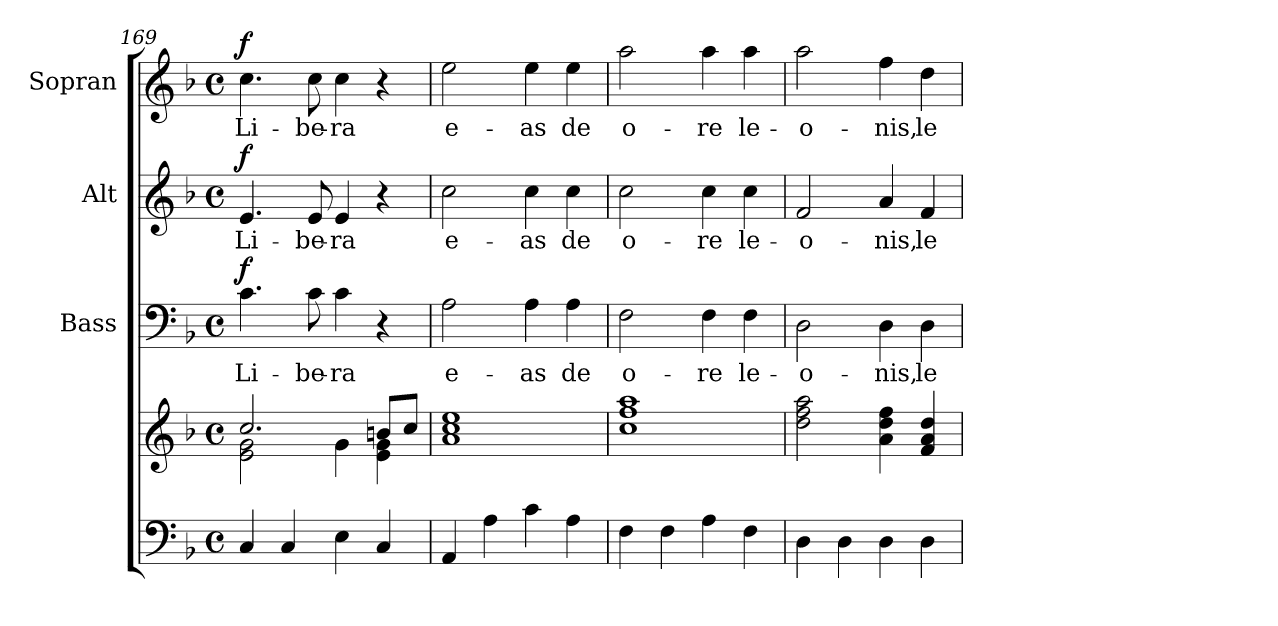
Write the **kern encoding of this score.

**kern	**kern	**kern	**text	**dynam	**kern	**text	**dynam	**kern	**text	**dynam
*part4	*part4	*part3	*part3	*part3	*part2	*part2	*part2	*part1	*part1	*part1
*staff5	*staff4	*staff3	*staff3	*staff3	*staff2	*staff2	*staff2	*staff1	*staff1	*staff1
*	*	*I"Bass	*	*	*I"Alt	*	*	*I"Sopran	*	*
*	*	*I'B.	*	*	*I'A.	*	*	*I'S.	*	*
*clefF4	*clefG2	*clefF4	*	*	*clefG2	*	*	*clefG2	*	*
*k[b-]	*k[b-]	*k[b-]	*	*	*k[b-]	*	*	*k[b-]	*	*
*F:	*F:	*F:	*	*	*F:	*	*	*F:	*	*
*M4/4	*M4/4	*M4/4	*	*	*M4/4	*	*	*M4/4	*	*
*met(c)	*met(c)	*met(c)	*	*	*met(c)	*	*	*met(c)	*	*
=169	=169	=169	=169	=169	=169	=169	=169	=169	=169	=169
*	*^	*	*	*	*	*	*	*	*	*
!	!	!	!	!LO:LY:b	!LO:DY:a	!	!LO:LY:b	!LO:DY:a	!	!LO:LY:b	!LO:DY:a
4C/	2.cc/	2e\ 2g\	4.c\	Li-	f	4.e/	Li-	f	4.cc\	Li-	f
4C/	.	.	.	.	.	.	.	.	.	.	.
!	!	!	!	!LO:LY:b	!	!	!LO:LY:b	!	!	!LO:LY:b	!
.	.	.	8c\	-be-	.	8e/	-be-	.	8cc\	-be-	.
!	!	!	!	!LO:LY:b	!	!	!LO:LY:b	!	!	!LO:LY:b	!
4E\	.	4g\	4c\	-ra	.	4e/	-ra	.	4cc\	-ra	.
4C/	8bn/L	4e\ 4g\	4r	.	.	4r	.	.	4r	.	.
.	8cc/J	.	.	.	.	.	.	.	.	.	.
*	*v	*v	*	*	*	*	*	*	*	*	*
=170	=170	=170	=170	=170	=170	=170	=170	=170	=170	=170
!	!	!	!LO:LY:b	!	!	!LO:LY:b	!	!	!LO:LY:b	!
4AA/	1a 1cc 1ee	2A\	e-	.	2cc\	e-	.	2ee\	e-	.
4A\	.	.	.	.	.	.	.	.	.	.
!	!	!	!LO:LY:b	!	!	!LO:LY:b	!	!	!LO:LY:b	!
4c\	.	4A\	-as	.	4cc\	-as	.	4ee\	-as	.
!	!	!	!LO:LY:b	!	!	!LO:LY:b	!	!	!LO:LY:b	!
4A\	.	4A\	de	.	4cc\	de	.	4ee\	de	.
!!LO:PB:g=z
=171	=171	=171	=171	=171	=171	=171	=171	=171	=171	=171
!	!	!	!LO:LY:b	!	!	!LO:LY:b	!	!	!LO:LY:b	!
4F\	1cc 1ff 1aa	2F\	o-	.	2cc\	o-	.	2aa\	o-	.
4F\	.	.	.	.	.	.	.	.	.	.
!	!	!	!LO:LY:b	!	!	!LO:LY:b	!	!	!LO:LY:b	!
4A\	.	4F\	-re	.	4cc\	-re	.	4aa\	-re	.
!	!	!	!LO:LY:b	!	!	!LO:LY:b	!	!	!LO:LY:b	!
4F\	.	4F\	le-	.	4cc\	le-	.	4aa\	le-	.
=172	=172	=172	=172	=172	=172	=172	=172	=172	=172	=172
!	!	!	!LO:LY:b	!	!	!LO:LY:b	!	!	!LO:LY:b	!
4D\	2dd\ 2ff\ 2aa\	2D\	-o-	.	2f/	-o-	.	2aa\	-o-	.
4D\	.	.	.	.	.	.	.	.	.	.
!	!	!	!LO:LY:b	!	!	!LO:LY:b	!	!	!LO:LY:b	!
4D\	4a\ 4dd\ 4ff\	4D\	-nis,	.	4a/	-nis,	.	4ff\	-nis,	.
!	!	!	!LO:LY:b	!	!	!LO:LY:b	!	!	!LO:LY:b	!
4D\	4f/ 4a/ 4dd/	4D\	le-	.	4f/	le-	.	4dd\	le-	.
=	=	=	=	=	=	=	=	=	=	=
*-	*-	*-	*-	*-	*-	*-	*-	*-	*-	*-
